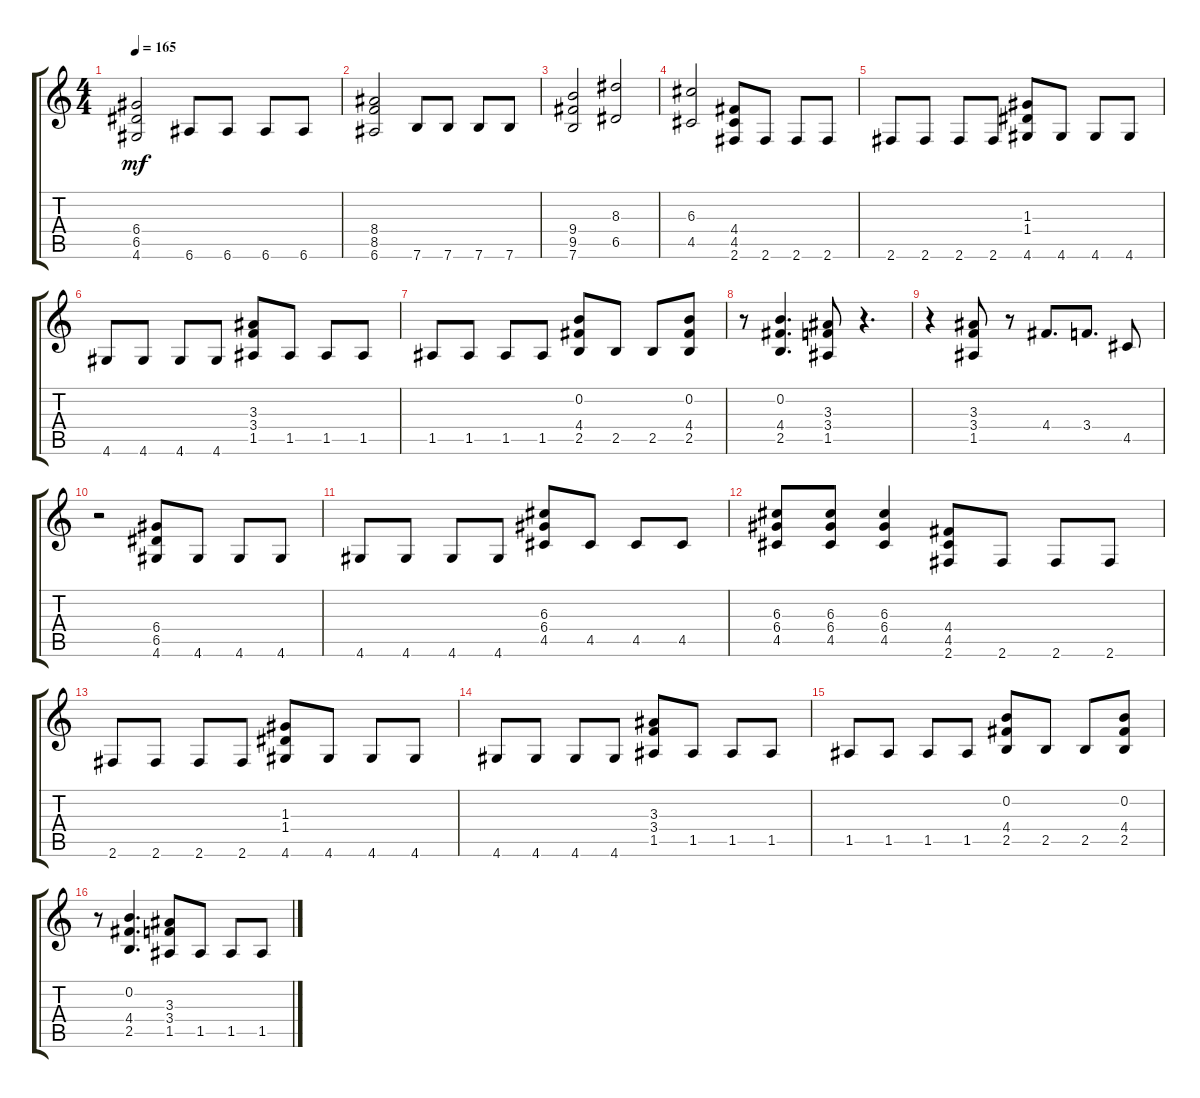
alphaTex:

\track "" {instrument distortionguitar}
\staff {score tabs}
\tuning (E4 B3 G3 D3 A2 E2) {hide}
\ts (4 4)
\tempo 165
\clef g2
\ks c
(6.4 6.5 4.6).2{dy mf} 6.6.8 6.6.8 6.6.8 6.6.8 |
(8.4 8.5 6.6).2 7.6.8 7.6.8 7.6.8 7.6.8 |
(9.4 9.5 7.6).2 (8.3 6.5).2 |
(6.3 4.5).2 (4.4 4.5 2.6).8 2.6.8 2.6.8 2.6.8 |
2.6.8 2.6.8 2.6.8 2.6.8 (1.3 1.4 4.6).8 4.6.8 4.6.8 4.6.8 |
4.6.8 4.6.8 4.6.8 4.6.8 (3.3 3.4 1.5).8 1.5.8 1.5.8 1.5.8 |
1.5.8 1.5.8 1.5.8 1.5.8 (0.2 4.4 2.5).8 2.5.8 2.5.8 (0.2 4.4 2.5).8 |
r.8 (0.2 4.4 2.5).4{d} (3.3 3.4 1.5).8 r.4{d} |
r.4 (3.3 3.4 1.5).8 r.8 4.4.8{d} 3.4.8{d} 4.5.8 |
r.2 (6.4 6.5 4.6).8 4.6.8 4.6.8 4.6.8 |
4.6.8 4.6.8 4.6.8 4.6.8 (6.3 6.4 4.5).8 4.5.8 4.5.8 4.5.8 |
(6.3 6.4 4.5).8 (6.3 6.4 4.5).8 (6.3 6.4 4.5).4 (4.4 4.5 2.6).8 2.6.8 2.6.8 2.6.8 |
2.6.8 2.6.8 2.6.8 2.6.8 (1.3 1.4 4.6).8 4.6.8 4.6.8 4.6.8 |
4.6.8 4.6.8 4.6.8 4.6.8 (3.3 3.4 1.5).8 1.5.8 1.5.8 1.5.8 |
1.5.8 1.5.8 1.5.8 1.5.8 (0.2 4.4 2.5).8 2.5.8 2.5.8 (0.2 4.4 2.5).8 |
r.8 (0.2 4.4 2.5).4{d} (3.3 3.4 1.5).8 1.5.8 1.5.8 1.5.8
